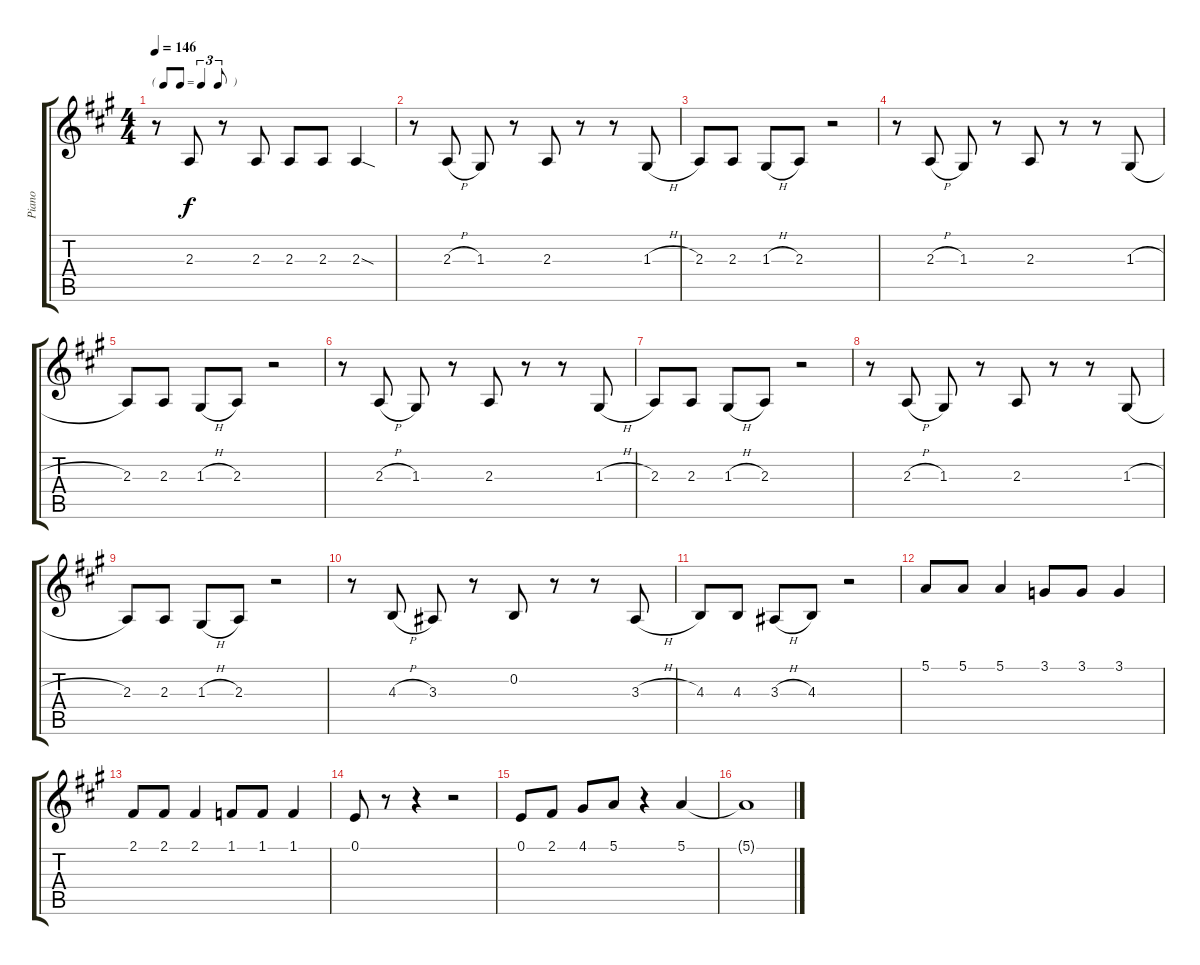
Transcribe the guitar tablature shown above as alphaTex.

\track ("Piano" "Piano") {instrument acousticgrandpiano}
\staff {score tabs}
\tuning (E4 B3 G3 D3 A2 E2) {hide}
\ts (4 4)
\tf triplet8th
\tempo 146
\clef g2
\ks a
r.8{dy f} 2.3.8 r.8 2.3.8 2.3.8 2.3.8 2.3{sod}.4 |
r.8 2.3{h}.8 1.3.8 r.8 2.3.8 r.8 r.8 1.3{h}.8 |
2.3.8 2.3.8 1.3{h}.8 2.3.8 r.2 |
r.8 2.3{h}.8 1.3.8 r.8 2.3.8 r.8 r.8 1.3{h}.8 |
2.3.8 2.3.8 1.3{h}.8 2.3.8 r.2 |
r.8 2.3{h}.8 1.3.8 r.8 2.3.8 r.8 r.8 1.3{h}.8 |
2.3.8 2.3.8 1.3{h}.8 2.3.8 r.2 |
r.8 2.3{h}.8 1.3.8 r.8 2.3.8 r.8 r.8 1.3{h}.8 |
2.3.8 2.3.8 1.3{h}.8 2.3.8 r.2 |
r.8 4.3{h}.8 3.3.8 r.8 0.2.8 r.8 r.8 3.3{h}.8 |
4.3.8 4.3.8 3.3{h}.8 4.3.8 r.2 |
5.1.8 5.1.8 5.1.4 3.1.8 3.1.8 3.1.4 |
2.1.8 2.1.8 2.1.4 1.1.8 1.1.8 1.1.4 |
0.1.8 r.8 r.4 r.2 |
0.1.8 2.1.8 4.1.8 5.1.8 r.4 5.1.4 |
5.1{t}.1
